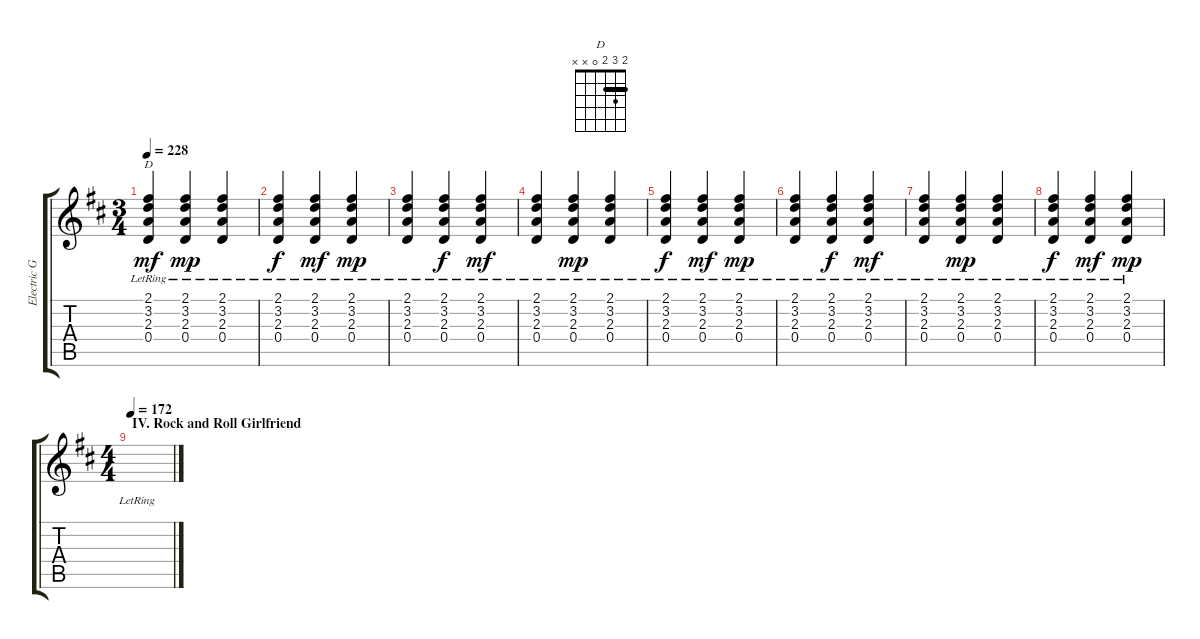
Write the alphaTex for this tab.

\track ("Electric Guitar 5" "Electric G") {instrument electricguitarclean}
\staff {score tabs}
\tuning (E4 B3 G3 D3 A2 E2) {hide}
\chord ("D" 2 3 2 0 x x) {barre 2}
\ts (3 4)
\tempo 228
\clef g2
\ks d
(2.1{lr} 3.2{lr} 2.3{lr} 0.4{lr}).4{ch "D" dy mf} (2.1{lr} 3.2{lr} 2.3{lr} 0.4{lr}).4{dy mp} (2.1{lr} 3.2{lr} 2.3{lr} 0.4{lr}).4 |
(2.1{lr} 3.2{lr} 2.3{lr} 0.4{lr}).4{dy f} (2.1{lr} 3.2{lr} 2.3{lr} 0.4{lr}).4{dy mf} (2.1{lr} 3.2{lr} 2.3{lr} 0.4{lr}).4{dy mp} |
(2.1{lr} 3.2{lr} 2.3{lr} 0.4{lr}).4 (2.1{lr} 3.2{lr} 2.3{lr} 0.4{lr}).4{dy f} (2.1{lr} 3.2{lr} 2.3{lr} 0.4{lr}).4{dy mf} |
(2.1{lr} 3.2{lr} 2.3{lr} 0.4{lr}).4 (2.1{lr} 3.2{lr} 2.3{lr} 0.4{lr}).4{dy mp} (2.1{lr} 3.2{lr} 2.3{lr} 0.4{lr}).4 |
(2.1{lr} 3.2{lr} 2.3{lr} 0.4{lr}).4{dy f} (2.1{lr} 3.2{lr} 2.3{lr} 0.4{lr}).4{dy mf} (2.1{lr} 3.2{lr} 2.3{lr} 0.4{lr}).4{dy mp} |
(2.1{lr} 3.2{lr} 2.3{lr} 0.4{lr}).4 (2.1{lr} 3.2{lr} 2.3{lr} 0.4{lr}).4{dy f} (2.1{lr} 3.2{lr} 2.3{lr} 0.4{lr}).4{dy mf} |
(2.1{lr} 3.2{lr} 2.3{lr} 0.4{lr}).4 (2.1{lr} 3.2{lr} 2.3{lr} 0.4{lr}).4{dy mp} (2.1{lr} 3.2{lr} 2.3{lr} 0.4{lr}).4 |
(2.1{lr} 3.2{lr} 2.3{lr} 0.4{lr}).4{dy f} (2.1{lr} 3.2{lr} 2.3{lr} 0.4{lr}).4{dy mf} (2.1{lr} 3.2{lr} 2.3{lr} 0.4{lr}).4{dy mp} |
\ts (4 4)
\section ("" "IV. Rock and Roll Girlfriend")
\tempo 172
